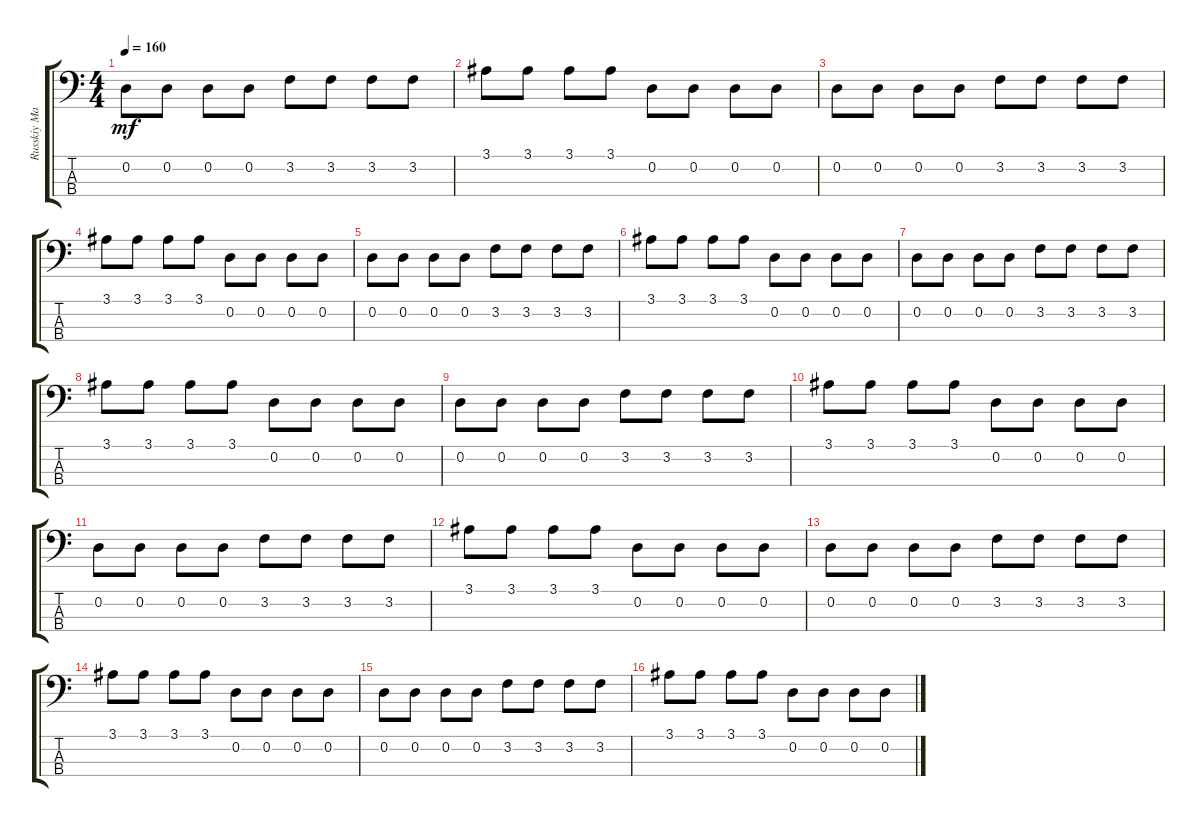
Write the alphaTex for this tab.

\track ("Russkiy Mat" "Russkiy Ma") {instrument fretlessbass}
\staff {score tabs}
\tuning (G2 D2 A1 E1) {hide}
\ts (4 4)
\tempo 160
\clef f4
\ks c
0.2.8{dy mf} 0.2.8 0.2.8 0.2.8 3.2.8 3.2.8 3.2.8 3.2.8 |
3.1.8 3.1.8 3.1.8 3.1.8 0.2.8 0.2.8 0.2.8 0.2.8 |
0.2.8 0.2.8 0.2.8 0.2.8 3.2.8 3.2.8 3.2.8 3.2.8 |
3.1.8 3.1.8 3.1.8 3.1.8 0.2.8 0.2.8 0.2.8 0.2.8 |
0.2.8 0.2.8 0.2.8 0.2.8 3.2.8 3.2.8 3.2.8 3.2.8 |
3.1.8 3.1.8 3.1.8 3.1.8 0.2.8 0.2.8 0.2.8 0.2.8 |
0.2.8 0.2.8 0.2.8 0.2.8 3.2.8 3.2.8 3.2.8 3.2.8 |
3.1.8 3.1.8 3.1.8 3.1.8 0.2.8 0.2.8 0.2.8 0.2.8 |
0.2.8 0.2.8 0.2.8 0.2.8 3.2.8 3.2.8 3.2.8 3.2.8 |
3.1.8 3.1.8 3.1.8 3.1.8 0.2.8 0.2.8 0.2.8 0.2.8 |
0.2.8 0.2.8 0.2.8 0.2.8 3.2.8 3.2.8 3.2.8 3.2.8 |
3.1.8 3.1.8 3.1.8 3.1.8 0.2.8 0.2.8 0.2.8 0.2.8 |
0.2.8 0.2.8 0.2.8 0.2.8 3.2.8 3.2.8 3.2.8 3.2.8 |
3.1.8 3.1.8 3.1.8 3.1.8 0.2.8 0.2.8 0.2.8 0.2.8 |
0.2.8 0.2.8 0.2.8 0.2.8 3.2.8 3.2.8 3.2.8 3.2.8 |
3.1.8 3.1.8 3.1.8 3.1.8 0.2.8 0.2.8 0.2.8 0.2.8
